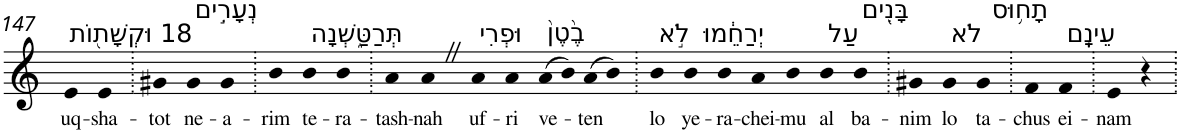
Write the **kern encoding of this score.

**kern	**text
*part1	*part1
*staff1	*staff1
*I"Piano	*
*I'Pno	*
!!LO:PB:g=z
*clefG2	*
*k[]	*
=147	=147
!LO:TX:a:t=18 וּקְשָׁת֖וֹת	!
!	!LO:LY:b
4e	uq-
!	!LO:LY:b
4e	-sha-
=148.	=148.
!	!LO:LY:b
4g#X	-tot
!LO:TX:a:t=נְעָרִ֣ים	!
!	!LO:LY:b
4g#	ne-
!	!LO:LY:b
4g#	-a-
=149.	=149.
!	!LO:LY:b
4b	-rim
!LO:TX:a:t=תְּרַטַּ֑שְׁנָה	!
!	!LO:LY:b
4b	te-
!	!LO:LY:b
4b	-ra-
=150.	=150.
!	!LO:LY:b
4a	-tash-
!	!LO:LY:b
4aZ	-nah
!LO:TX:a:t=וּפְרִי	!
!	!LO:LY:b
4a	uf-
!	!LO:LY:b
4a	-ri
!LO:TX:a:t=בֶ֙טֶן֙	!
!	!LO:LY:b
(8a	ve-
8b)	.
!	!LO:LY:b
(8a	-ten
8b)	.
=151.	=151.
!LO:TX:a:t=לֹ֣א	!
!	!LO:LY:b
4b	lo
!LO:TX:a:t=יְרַחֵ֔מוּ	!
!	!LO:LY:b
4b	ye-
!	!LO:LY:b
4b	-ra-
!	!LO:LY:b
4a	-chei-
!	!LO:LY:b
4b	-mu
!LO:TX:a:t=עַל	!
!	!LO:LY:b
4b	al
!LO:TX:a:t=בָּנִ֖ים	!
!	!LO:LY:b
4b	ba-
=152.	=152.
!	!LO:LY:b
4g#X	-nim
!LO:TX:a:t=לֹא	!
!	!LO:LY:b
4g#	lo
!LO:TX:a:t=תָח֥וּס	!
!	!LO:LY:b
4g#	ta-
=153.	=153.
!	!LO:LY:b
4f	-chus
!LO:TX:a:t=עֵינָֽם	!
!	!LO:LY:b
4f	ei-
=154.	=154.
!	!LO:LY:b
4e	-nam
4r	.
=.	=.
*-	*-
